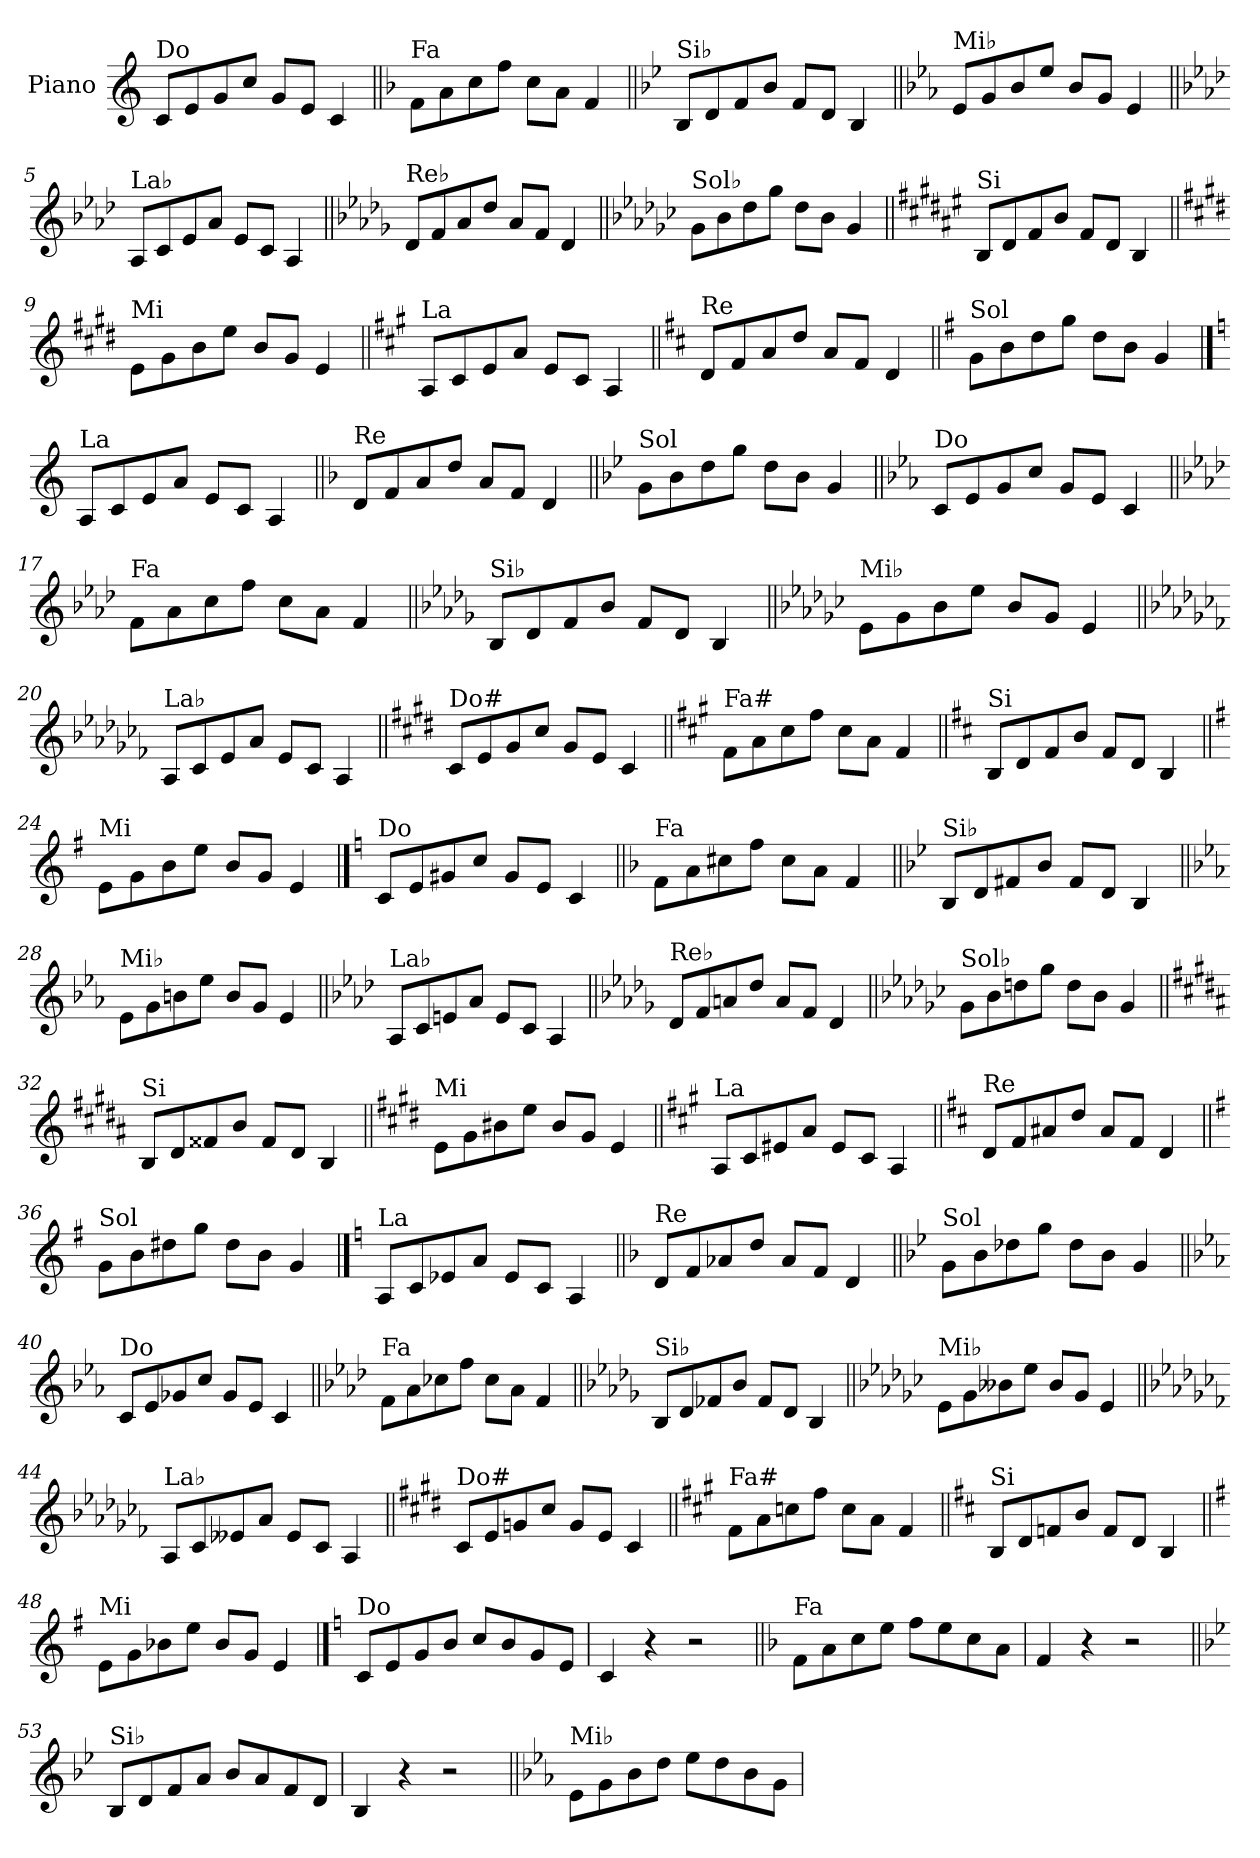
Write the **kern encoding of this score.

**kern
*part1
*staff1
*I"Piano
*I'Pno.
*clefG2
*k[]
=1
!LO:TX:a:t=Do
8c/L
8e/
8g/
8cc/J
8g/L
8e/J
4c/
=2||
*k[b-]
!LO:TX:a:t=Fa
8f\L
8a\
8cc\
8ff\J
8cc\L
8a\J
4f/
=3||
*k[b-e-]
!LO:TX:a:t=Si♭
8B-/L
8d/
8f/
8b-/J
8f/L
8d/J
4B-/
=4||
*k[b-e-a-]
!LO:TX:a:t=Mi♭
8e-/L
8g/
8b-/
8ee-/J
8b-/L
8g/J
4e-/
!!LO:LB:g=z
=5||
*k[b-e-a-d-]
!LO:TX:a:t=La♭
8A-/L
8c/
8e-/
8a-/J
8e-/L
8c/J
4A-/
=6||
*k[b-e-a-d-g-]
!LO:TX:a:t=Re♭
8d-/L
8f/
8a-/
8dd-/J
8a-/L
8f/J
4d-/
=7||
*k[b-e-a-d-g-c-]
!LO:TX:a:t=Sol♭
8g-\L
8b-\
8dd-\
8gg-\J
8dd-\L
8b-\J
4g-/
=8||
*k[f#c#g#d#a#e#]
!LO:TX:a:t=Si
8B/L
8d#/
8f#/
8b/J
8f#/L
8d#/J
4B/
!!LO:LB:g=z
=9||
*k[f#c#g#d#]
!LO:TX:a:t=Mi
8e\L
8g#\
8b\
8ee\J
8b/L
8g#/J
4e/
=10||
*k[f#c#g#]
!LO:TX:a:t=La
8A/L
8c#/
8e/
8a/J
8e/L
8c#/J
4A/
=11||
*k[f#c#]
!LO:TX:a:t=Re
8d/L
8f#/
8a/
8dd/J
8a/L
8f#/J
4d/
=12||
*k[f#]
!LO:TX:a:t=Sol
8g\L
8b\
8dd\
8gg\J
8dd\L
8b\J
4g/
!!LO:LB:g=z
==13
*k[]
!LO:TX:a:t=La
8A/L
8c/
8e/
8a/J
8e/L
8c/J
4A/
=14||
*k[b-]
!LO:TX:a:t=Re
8d/L
8f/
8a/
8dd/J
8a/L
8f/J
4d/
=15||
*k[b-e-]
!LO:TX:a:t=Sol
8g\L
8b-\
8dd\
8gg\J
8dd\L
8b-\J
4g/
=16||
*k[b-e-a-]
!LO:TX:a:t=Do
8c/L
8e-/
8g/
8cc/J
8g/L
8e-/J
4c/
!!LO:LB:g=z
=17||
*k[b-e-a-d-]
!LO:TX:a:t=Fa
8f\L
8a-\
8cc\
8ff\J
8cc\L
8a-\J
4f/
=18||
*k[b-e-a-d-g-]
!LO:TX:a:t=Si♭
8B-/L
8d-/
8f/
8b-/J
8f/L
8d-/J
4B-/
=19||
*k[b-e-a-d-g-c-]
!LO:TX:a:t=Mi♭
8e-\L
8g-\
8b-\
8ee-\J
8b-/L
8g-/J
4e-/
=20||
*k[b-e-a-d-g-c-f-]
!LO:TX:a:t=La♭
8A-/L
8c-/
8e-/
8a-/J
8e-/L
8c-/J
4A-/
!!LO:LB:g=z
=21||
*k[f#c#g#d#]
!LO:TX:a:t=Do#
8c#/L
8e/
8g#/
8cc#/J
8g#/L
8e/J
4c#/
=22||
*k[f#c#g#]
!LO:TX:a:t=Fa#
8f#\L
8a\
8cc#\
8ff#\J
8cc#\L
8a\J
4f#/
=23||
*k[f#c#]
!LO:TX:a:t=Si
8B/L
8d/
8f#/
8b/J
8f#/L
8d/J
4B/
=24||
*k[f#]
!LO:TX:a:t=Mi
8e\L
8g\
8b\
8ee\J
8b/L
8g/J
4e/
!!LO:PB:g=z
==25
*k[]
!LO:TX:a:t=Do
8c/L
8e/
8g#X/
8cc/J
8g#/L
8e/J
4c/
=26||
*k[b-]
!LO:TX:a:t=Fa
8f\L
8a\
8cc#X\
8ff\J
8cc#\L
8a\J
4f/
=27||
*k[b-e-]
!LO:TX:a:t=Si♭
8B-/L
8d/
8f#X/
8b-/J
8f#/L
8d/J
4B-/
=28||
*k[b-e-a-]
!LO:TX:a:t=Mi♭
8e-\L
8g\
8bn\
8ee-\J
8b/L
8g/J
4e-/
!!LO:LB:g=z
=29||
*k[b-e-a-d-]
!LO:TX:a:t=La♭
8A-/L
8c/
8en/
8a-/J
8e/L
8c/J
4A-/
=30||
*k[b-e-a-d-g-]
!LO:TX:a:t=Re♭
8d-/L
8f/
8an/
8dd-/J
8a/L
8f/J
4d-/
=31||
*k[b-e-a-d-g-c-]
!LO:TX:a:t=Sol♭
8g-\L
8b-\
8ddn\
8gg-\J
8dd\L
8b-\J
4g-/
=32||
*k[f#c#g#d#a#]
!LO:TX:a:t=Si
8B/L
8d#/
8f##X/
8b/J
8f##/L
8d#/J
4B/
!!LO:LB:g=z
=33||
*k[f#c#g#d#]
!LO:TX:a:t=Mi
8e\L
8g#\
8b#X\
8ee\J
8b#/L
8g#/J
4e/
=34||
*k[f#c#g#]
!LO:TX:a:t=La
8A/L
8c#/
8e#X/
8a/J
8e#/L
8c#/J
4A/
=35||
*k[f#c#]
!LO:TX:a:t=Re
8d/L
8f#/
8a#X/
8dd/J
8a#/L
8f#/J
4d/
=36||
*k[f#]
!LO:TX:a:t=Sol
8g\L
8b\
8dd#X\
8gg\J
8dd#\L
8b\J
4g/
!!LO:LB:g=z
==37
*k[]
!LO:TX:a:t=La
8A/L
8c/
8e-X/
8a/J
8e-/L
8c/J
4A/
=38||
*k[b-]
!LO:TX:a:t=Re
8d/L
8f/
8a-X/
8dd/J
8a-/L
8f/J
4d/
=39||
*k[b-e-]
!LO:TX:a:t=Sol
8g\L
8b-\
8dd-X\
8gg\J
8dd-\L
8b-\J
4g/
=40||
*k[b-e-a-]
!LO:TX:a:t=Do
8c/L
8e-/
8g-X/
8cc/J
8g-/L
8e-/J
4c/
!!LO:LB:g=z
=41||
*k[b-e-a-d-]
!LO:TX:a:t=Fa
8f\L
8a-\
8cc-X\
8ff\J
8cc-\L
8a-\J
4f/
=42||
*k[b-e-a-d-g-]
!LO:TX:a:t=Si♭
8B-/L
8d-/
8f-X/
8b-/J
8f-/L
8d-/J
4B-/
=43||
*k[b-e-a-d-g-c-]
!LO:TX:a:t=Mi♭
8e-\L
8g-\
8b--X\
8ee-\J
8b--/L
8g-/J
4e-/
=44||
*k[b-e-a-d-g-c-f-]
!LO:TX:a:t=La♭
8A-/L
8c-/
8e--X/
8a-/J
8e--/L
8c-/J
4A-/
!!LO:LB:g=z
=45||
*k[f#c#g#d#]
!LO:TX:a:t=Do#
8c#/L
8e/
8gn/
8cc#/J
8g/L
8e/J
4c#/
=46||
*k[f#c#g#]
!LO:TX:a:t=Fa#
8f#\L
8a\
8ccn\
8ff#\J
8cc\L
8a\J
4f#/
=47||
*k[f#c#]
!LO:TX:a:t=Si
8B/L
8d/
8fn/
8b/J
8f/L
8d/J
4B/
=48||
*k[f#]
!LO:TX:a:t=Mi
8e\L
8g\
8b-X\
8ee\J
8b-/L
8g/J
4e/
!!LO:PB:g=z
==49
*k[]
!LO:TX:a:t=Do
8c/L
8e/
8g/
8b/J
8cc/L
8b/
8g/
8e/J
=50
4c/
4r
2r
=51||
*k[b-]
!LO:TX:a:t=Fa
8f\L
8a\
8cc\
8ee\J
8ff\L
8ee\
8cc\
8a\J
=52
4f/
4r
2r
=53||
*k[b-e-]
!LO:TX:a:t=Si♭
8B-/L
8d/
8f/
8a/J
8b-/L
8a/
8f/
8d/J
=54
4B-/
4r
2r
!!LO:LB:g=z
=55||
*k[b-e-a-]
!LO:TX:a:t=Mi♭
8e-\L
8g\
8b-\
8dd\J
8ee-\L
8dd\
8b-\
8g\J
=
*-
